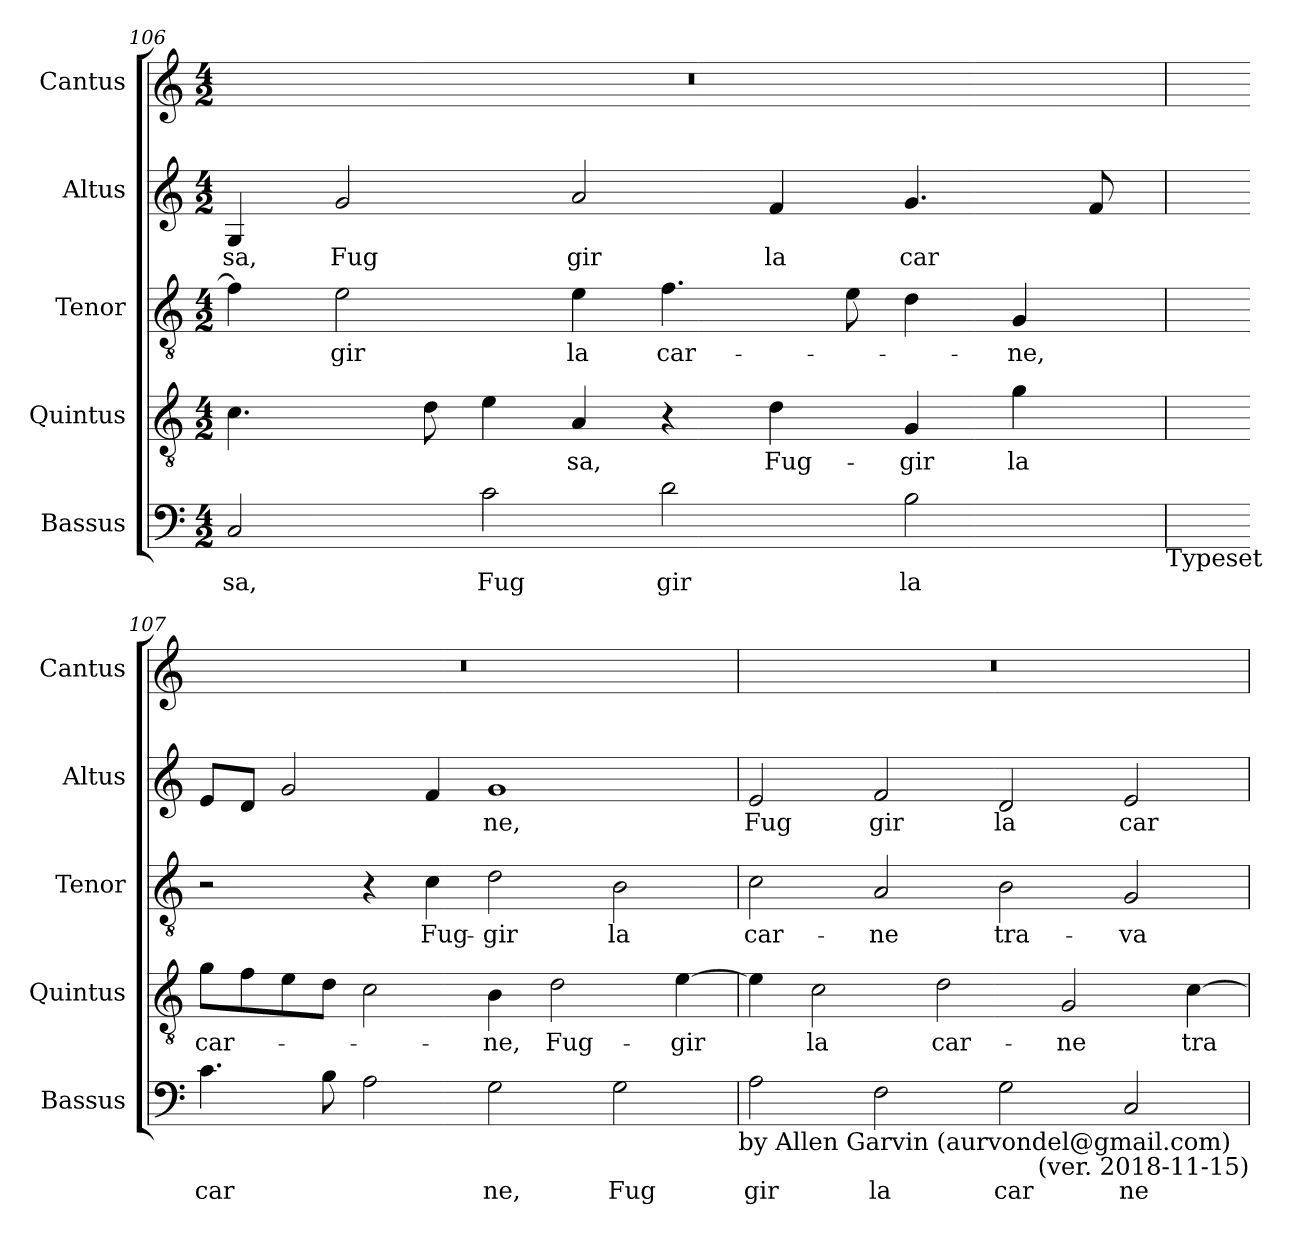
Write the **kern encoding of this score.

**kern	**text	**kern	**text	**kern	**text	**kern	**text	**kern
*part5	*part5	*part4	*part4	*part3	*part3	*part2	*part2	*part1
*staff5	*staff5	*staff4	*staff4	*staff3	*staff3	*staff2	*staff2	*staff1
*I"Bassus	*	*I"Quintus	*	*I"Tenor	*	*I"Altus	*	*I"Cantus
*I'Bassus	*	*I'Quintus	*	*I'Tenor	*	*I'Altus	*	*I'Cantus
!!LO:LB:g=z
*clefF4	*	*clefGv2	*	*clefGv2	*	*clefG2	*	*clefG2
*M4/2	*	*M4/2	*	*M4/2	*	*M4/2	*	*M4/2
=106	=106	=106	=106	=106	=106	=106	=106	=106
!	!LO:LY:b:cj	!	!	!	!	!	!LO:LY:b:cj	!
*	*	*^	*	*^	*	*	*	*
2C/	sa,	4.c\	4ryy	.	4f\]	32ryy	.	4G/	-sa,	0r
.	.	.	.	.	.	1ryy	.	.	.	.
!	!	!	!	!	!	!	!LO:LY:b:cj	!	!LO:LY:b:cj	!
.	.	.	16ryy	.	2e\	.	-gir	2g/	Fug	.
.	.	.	64ryy	.	.	.	.	.	.	.
.	.	.	1ryy	.	.	.	.	.	.	.
.	.	8d\	.	.	.	.	.	.	.	.
!	!LO:LY:b:cj	!	!	!	!	!	!	!	!	!
2c\	Fug	4e\	.	.	.	.	.	.	.	.
!	!	!	!	!LO:LY:b:cj	!	!	!LO:LY:b:cj	!	!LO:LY:b:cj	!
.	.	4A/	.	sa,	4e\	.	la	2a/	gir	.
!	!LO:LY:b:cj	!	!	!	!	!	!LO:LY:b	!	!	!
2d\	gir	4r	.	.	4.f\	.	car-	.	.	.
.	.	.	.	.	.	2ryy	.	.	.	.
!	!	!	!	!LO:LY:b:cj	!	!	!	!	!LO:LY:b:cj	!
.	.	4d\	.	Fug-	.	.	.	4f/	la	.
.	.	.	2ryy	.	.	.	.	.	.	.
.	.	.	.	.	8e\	.	.	.	.	.
!	!LO:LY:b:cj	!	!	!LO:LY:b:cj	!	!	!	!	!LO:LY:b	!
2B\	la	4G/	.	-gir	4d\	.	.	4.g/	car	.
.	.	.	.	.	.	4...ryy	.	.	.	.
!	!	!	!	!LO:LY:b:cj	!	!	!LO:LY:b:cj	!	!	!
.	.	4g\	.	la	4G/	.	-ne,	.	.	.
.	.	.	8ryy	.	.	.	.	.	.	.
.	.	.	.	.	.	.	.	8f/	.	.
.	.	.	32.ryy	.	.	.	.	.	.	.
!LO:TX:b:t=Typeset	!	!	!	!	!	!	!	!	!	!
=107	=107	=107	=107	=107	=107	=107	=107	=107	=107	=107
!	!LO:LY:b	!	!	!LO:LY:b	!	!	!	!	!	!
*	*	*v	*v	*	*	*	*	*	*	*
*	*	*	*	*v	*v	*	*	*	*
4.c\	car	8g\L	car-	2r	.	8e/L	.	0r
.	.	8f\	.	.	.	8d/J	.	.
.	.	8e\	.	.	.	2g/	.	.
8B\	.	8d\J	.	.	.	.	.	.
2A\	.	2c\	.	4r	.	.	.	.
!	!	!	!	!	!LO:LY:b:cj	!	!	!
.	.	.	.	4c\	Fug-	4f/	.	.
!	!LO:LY:b:cj	!	!LO:LY:b:cj	!	!LO:LY:b:cj	!	!LO:LY:b:cj	!
2G\	ne,	4B\	-ne,	2d\	-gir	1g	ne,	.
!	!	!	!LO:LY:b:cj	!	!	!	!	!
.	.	2d\	Fug-	.	.	.	.	.
!	!LO:LY:b:cj	!	!	!	!LO:LY:b:cj	!	!	!
2G\	Fug	.	.	2B\	la	.	.	.
!	!	!	!LO:LY:b	!	!	!	!	!
.	.	[>4e\	-gir	.	.	.	.	.
!LO:TX:b:t=by Allen Garvin (aurvondel@gmail.com)	!	!	!	!	!	!	!	!
=108	=108	=108	=108	=108	=108	=108	=108	=108
!	!LO:LY:b:cj	!	!	!	!LO:LY:b:cj	!	!LO:LY:b:cj	!
2A\	gir	4e\]	.	2c\	car-	2e/	Fug	0r
!	!	!	!LO:LY:b:cj	!	!	!	!	!
.	.	2c\	la	.	.	.	.	.
!	!LO:LY:b:cj	!	!	!	!LO:LY:b:cj	!	!LO:LY:b:cj	!
2F\	la	.	.	2A/	-ne	2f/	gir	.
!	!	!	!LO:LY:b:cj	!	!	!	!	!
.	.	2d\	car-	.	.	.	.	.
!	!LO:LY:b:cj	!	!	!	!LO:LY:b:cj	!	!LO:LY:b:cj	!
2G\	car	.	.	2B\	tra-	2d/	la	.
!	!	!	!LO:LY:b:cj	!	!	!	!	!
.	.	2G/	-ne	.	.	.	.	.
!	!LO:LY:b:cj	!	!	!	!LO:LY:b:cj	!	!LO:LY:b:cj	!
2C/	ne	.	.	2G/	-va-	2e/	car	.
!	!	!	!LO:LY:b	!	!	!	!	!
.	.	[>4c\	tra-	.	.	.	.	.
!LO:TX:b:t=(ver. 2018-11-15)	!	!	!	!	!	!	!	!
=	=	=	=	=	=	=	=	=
*-	*-	*-	*-	*-	*-	*-	*-	*-
